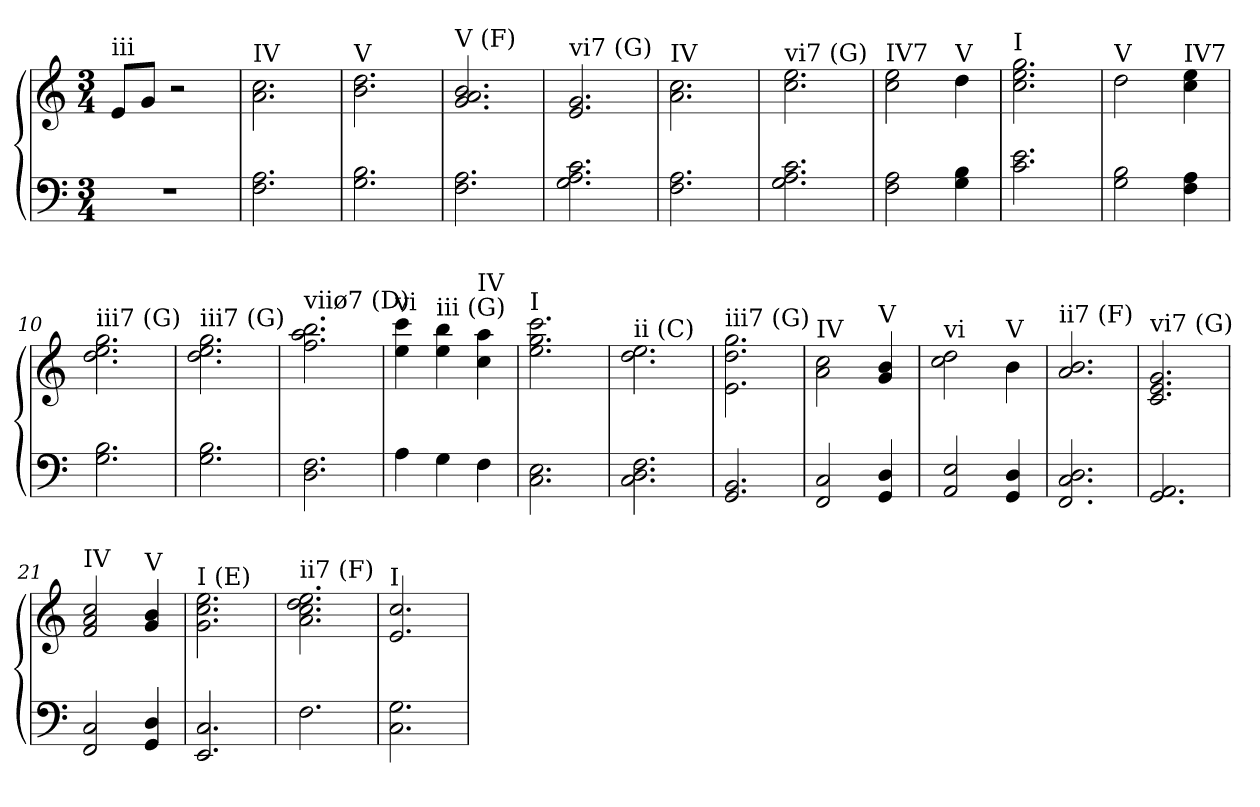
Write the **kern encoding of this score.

**kern	**kern
*part2	*part1
*staff2	*staff1
*clefF4	*clefG2
*k[]	*k[]
*C:	*C:
*M3/4	*M3/4
=	=
!	!LO:TX:a:t=iii
2.r	8e/L
.	8g/J
.	2r
=1	=1
!	!LO:TX:a:t=IV
2.F 2.A	2.a 2.cc
=2	=2
!	!LO:TX:a:t=V
2.G 2.B	2.b 2.dd
=3	=3
!	!LO:TX:a:t=V (F)
2.F 2.A	2.g 2.a 2.b
=4	=4
!	!LO:TX:a:t=vi7 (G)
2.G 2.A 2.c	2.e 2.g
=5	=5
!	!LO:TX:a:t=IV
2.F 2.A	2.a 2.cc
=6	=6
!	!LO:TX:a:t=vi7 (G)
2.G 2.A 2.c	2.cc 2.ee
=7	=7
!	!LO:TX:a:t=IV7
2F 2A	2cc 2ee
!	!LO:TX:a:t=V
4G 4B	4dd
=8	=8
!	!LO:TX:a:t=I
2.c 2.e	2.cc 2.ee 2.gg
=9	=9
!	!LO:TX:a:t=V
2G 2B	2dd
!	!LO:TX:a:t=IV7
4F 4A	4cc 4ee
=10	=10
!	!LO:TX:a:t=iii7 (G)
2.G 2.B	2.dd 2.ee 2.gg
=11	=11
!	!LO:TX:a:t=iii7 (G)
2.G 2.B	2.dd 2.ee 2.gg
=12	=12
!	!LO:TX:a:t=viiø7 (D)
2.D 2.F	2.ff 2.aa 2.bb
=13	=13
!	!LO:TX:a:t=vi
4A	4ee 4ccc
!	!LO:TX:a:t=iii (G)
4G	4ee 4bb
!	!LO:TX:a:t=IV
4F	4cc 4aa
=14	=14
!	!LO:TX:a:t=I
2.C 2.E	2.ee 2.gg 2.ccc
=15	=15
!	!LO:TX:a:t=ii (C)
2.C 2.D 2.F	2.dd 2.ee
=16	=16
!	!LO:TX:a:t=iii7 (G)
2.GG 2.BB	2.e 2.dd 2.gg
=17	=17
!	!LO:TX:a:t=IV
2FF 2C	2a 2cc
!	!LO:TX:a:t=V
4GG 4D	4g 4b
=18	=18
!	!LO:TX:a:t=vi
2AA 2E	2cc 2dd
!	!LO:TX:a:t=V
4GG 4D	4b
=19	=19
!	!LO:TX:a:t=ii7 (F)
2.FF 2.C 2.D	2.a 2.b
=20	=20
!	!LO:TX:a:t=vi7 (G)
2.GG 2.AA	2.c 2.e 2.g
=21	=21
!	!LO:TX:a:t=IV
2FF 2C	2f 2a 2cc
!	!LO:TX:a:t=V
4GG 4D	4g 4b
=22	=22
!	!LO:TX:a:t=I (E)
2.EE 2.C	2.g 2.cc 2.ee
=23	=23
!	!LO:TX:a:t=ii7 (F)
2.F	2.a 2.cc 2.dd 2.ee
=24	=24
!	!LO:TX:a:t=I
2.C 2.G	2.e 2.cc
=	=
*-	*-
